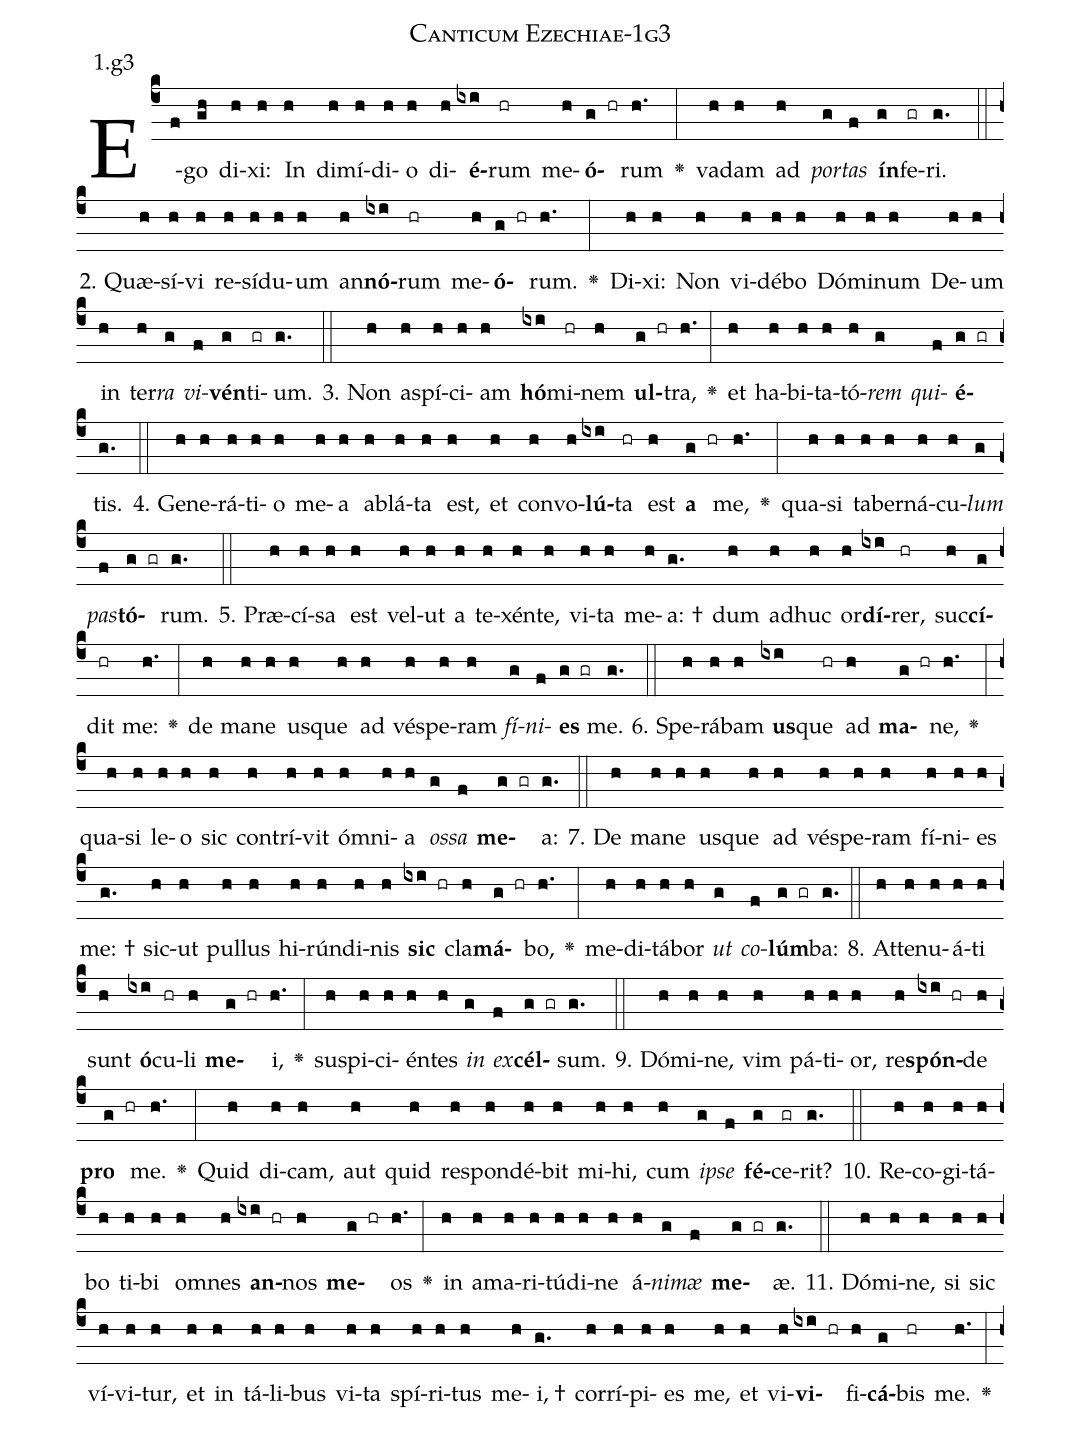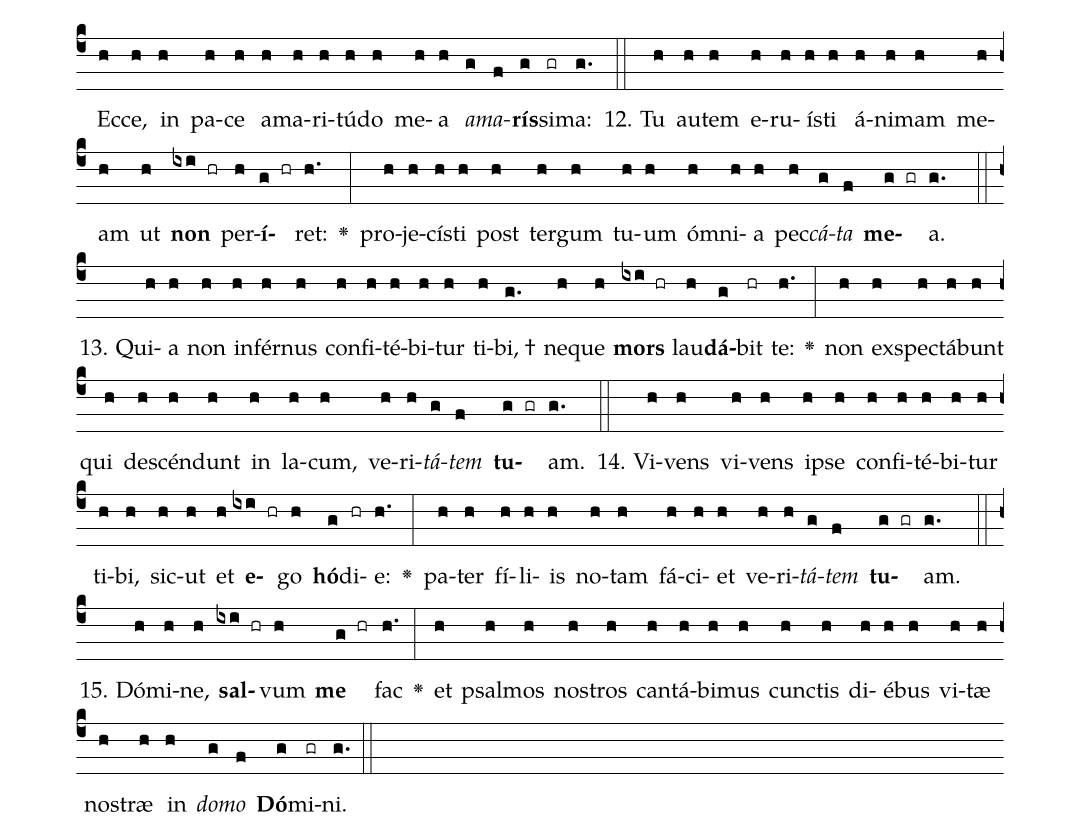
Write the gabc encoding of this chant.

name: Canticum Ezechiae-1g3;
annotation: 1.g3;
%%
(c4)E(f)go(gh) di(h)xi:(h) In(h) di(h)mí(h)di(h)o(h) di(h)<b>é</b>(ixi)rum(hr) me(h)<b>ó</b>(g hr)rum(h.) <v>\greheightstar</v>(:) va(h)dam(h) ad(h) <i>por</i>(g)<i>tas</i>(f) <b>ín</b>(g)fe(gr)ri.(g.) (::)
2. Quæ(h)sí(h)vi(h) re(h)sí(h)du(h)um(h) an(h)<b>nó</b>(ixi)rum(hr) me(h)<b>ó</b>(g hr)rum.(h.) <v>\greheightstar</v>(:) Di(h)xi:(h) Non(h) vi(h)dé(h)bo(h) Dó(h)mi(h)num(h) De(h)um(h) in(h) ter(h)<i>ra</i>(g) <i>vi</i>(f)<b>vén</b>(g)ti(gr)um.(g.) (::)
3. Non(h) a(h)spí(h)ci(h)am(h) <b>hó</b>(ixi)mi(hr)nem(h) <b>ul</b>(g hr)tra,(h.) <v>\greheightstar</v>(:) et(h) ha(h)bi(h)ta(h)tó(h)<i>rem</i>(g) <i>qui</i>(f)<b>é</b>(g gr)tis.(g.) (::)
4. Ge(h)ne(h)rá(h)ti(h)o(h) me(h)a(h) ab(h)lá(h)ta(h) est,(h) et(h) con(h)vo(h)<b>lú</b>(ixi)ta(hr) est(h) <b>a</b>(g hr) me,(h.) <v>\greheightstar</v>(:) qua(h)si(h) ta(h)ber(h)ná(h)cu(h)<i>lum</i>(g) <i>pas</i>(f)<b>tó</b>(g gr)rum.(g.) (::)
5. Præ(h)cí(h)sa(h) est(h) vel(h)ut(h) a(h) te(h)xén(h)te,(h) vi(h)ta(h) me(h)a: †(g.) dum(h) ad(h)huc(h) or(h)<b>dí</b>(ixi)rer,(hr) suc(h)<b>cí</b>(g)dit(hr) me:(h.) <v>\greheightstar</v>(:) de(h) ma(h)ne(h) us(h)que(h) ad(h) vés(h)pe(h)ram(h) <i>fí</i>(g)<i>ni</i>(f)<b>es</b>(g gr) me.(g.) (::)
6. Spe(h)rá(h)bam(h) <b>us</b>(ixi)que(hr) ad(h) <b>ma</b>(g hr)ne,(h.) <v>\greheightstar</v>(:) qua(h)si(h) le(h)o(h) sic(h) con(h)trí(h)vit(h) óm(h)ni(h)a(h) <i>os</i>(g)<i>sa</i>(f) <b>me</b>(g gr)a:(g.) (::)
7. De(h) ma(h)ne(h) us(h)que(h) ad(h) vés(h)pe(h)ram(h) fí(h)ni(h)es(h) me: †(g.) sic(h)ut(h) pul(h)lus(h) hi(h)rún(h)di(h)nis(h) <b>sic</b>(ixi hr) cla(h)<b>má</b>(g hr)bo,(h.) <v>\greheightstar</v>(:) me(h)di(h)tá(h)bor(h) <i>ut</i>(g) <i>co</i>(f)<b>lúm</b>(g gr)ba:(g.) (::)
8. At(h)te(h)nu(h)á(h)ti(h) sunt(h) <b>ó</b>(ixi)cu(hr)li(h) <b>me</b>(g hr)i,(h.) <v>\greheightstar</v>(:) su(h)spi(h)ci(h)én(h)tes(h) <i>in</i>(g) <i>ex</i>(f)<b>cél</b>(g gr)sum.(g.) (::)
9. Dó(h)mi(h)ne,(h) vim(h) pá(h)ti(h)or,(h) re(h)<b>spón</b>(ixi hr)de(h) <b>pro</b>(g hr) me.(h.) <v>\greheightstar</v>(:) Quid(h) di(h)cam,(h) aut(h) quid(h) re(h)spon(h)dé(h)bit(h) mi(h)hi,(h) cum(h) <i>ip</i>(g)<i>se</i>(f) <b>fé</b>(g)ce(gr)rit?(g.) (::)
10. Re(h)co(h)gi(h)tá(h)bo(h) ti(h)bi(h) om(h)nes(h) <b>an</b>(ixi hr)nos(h) <b>me</b>(g hr)os(h.) <v>\greheightstar</v>(:) in(h) a(h)ma(h)ri(h)tú(h)di(h)ne(h) á(h)<i>ni</i>(g)<i>mæ</i>(f) <b>me</b>(g gr)æ.(g.) (::)
11. Dó(h)mi(h)ne,(h) si(h) sic(h) ví(h)vi(h)tur,(h) et(h) in(h) tá(h)li(h)bus(h) vi(h)ta(h) spí(h)ri(h)tus(h) me(h)i, †(g.) cor(h)rí(h)pi(h)es(h) me,(h) et(h) vi(h)<b>vi</b>(ixi hr)fi(h)<b>cá</b>(g)bis(hr) me.(h.) <v>\greheightstar</v>(:) Ec(h)ce,(h) in(h) pa(h)ce(h) a(h)ma(h)ri(h)tú(h)do(h) me(h)a(h) <i>a</i>(g)<i>ma</i>(f)<b>rís</b>(g)si(gr)ma:(g.) (::)
12. Tu(h) au(h)tem(h) e(h)ru(h)ís(h)ti(h) á(h)ni(h)mam(h) me(h)am(h) ut(h) <b>non</b>(ixi hr) per(h)<b>í</b>(g hr)ret:(h.) <v>\greheightstar</v>(:) pro(h)je(h)cís(h)ti(h) post(h) ter(h)gum(h) tu(h)um(h) óm(h)ni(h)a(h) pec(h)<i>cá</i>(g)<i>ta</i>(f) <b>me</b>(g gr)a.(g.) (::)
13. Qui(h)a(h) non(h) in(h)fér(h)nus(h) con(h)fi(h)té(h)bi(h)tur(h) ti(h)bi, †(g.) ne(h)que(h) <b>mors</b>(ixi hr) lau(h)<b>dá</b>(g)bit(hr) te:(h.) <v>\greheightstar</v>(:) non(h) ex(h)spec(h)tá(h)bunt(h) qui(h) de(h)scén(h)dunt(h) in(h) la(h)cum,(h) ve(h)ri(h)<i>tá</i>(g)<i>tem</i>(f) <b>tu</b>(g gr)am.(g.) (::)
14. Vi(h)vens(h) vi(h)vens(h) ip(h)se(h) con(h)fi(h)té(h)bi(h)tur(h) ti(h)bi,(h) sic(h)ut(h) et(h) <b>e</b>(ixi hr)go(h) <b>hó</b>(g)di(hr)e:(h.) <v>\greheightstar</v>(:) pa(h)ter(h) fí(h)li(h)is(h) no(h)tam(h) fá(h)ci(h)et(h) ve(h)ri(h)<i>tá</i>(g)<i>tem</i>(f) <b>tu</b>(g gr)am.(g.) (::)
15. Dó(h)mi(h)ne,(h) <b>sal</b>(ixi hr)vum(h) <b>me</b>(g hr) fac(h.) <v>\greheightstar</v>(:) et(h) psal(h)mos(h) nos(h)tros(h) can(h)tá(h)bi(h)mus(h) cunc(h)tis(h) di(h)é(h)bus(h) vi(h)tæ(h) nos(h)træ(h) in(h) <i>do</i>(g)<i>mo</i>(f) <b>Dó</b>(g)mi(gr)ni.(g.) (::)
